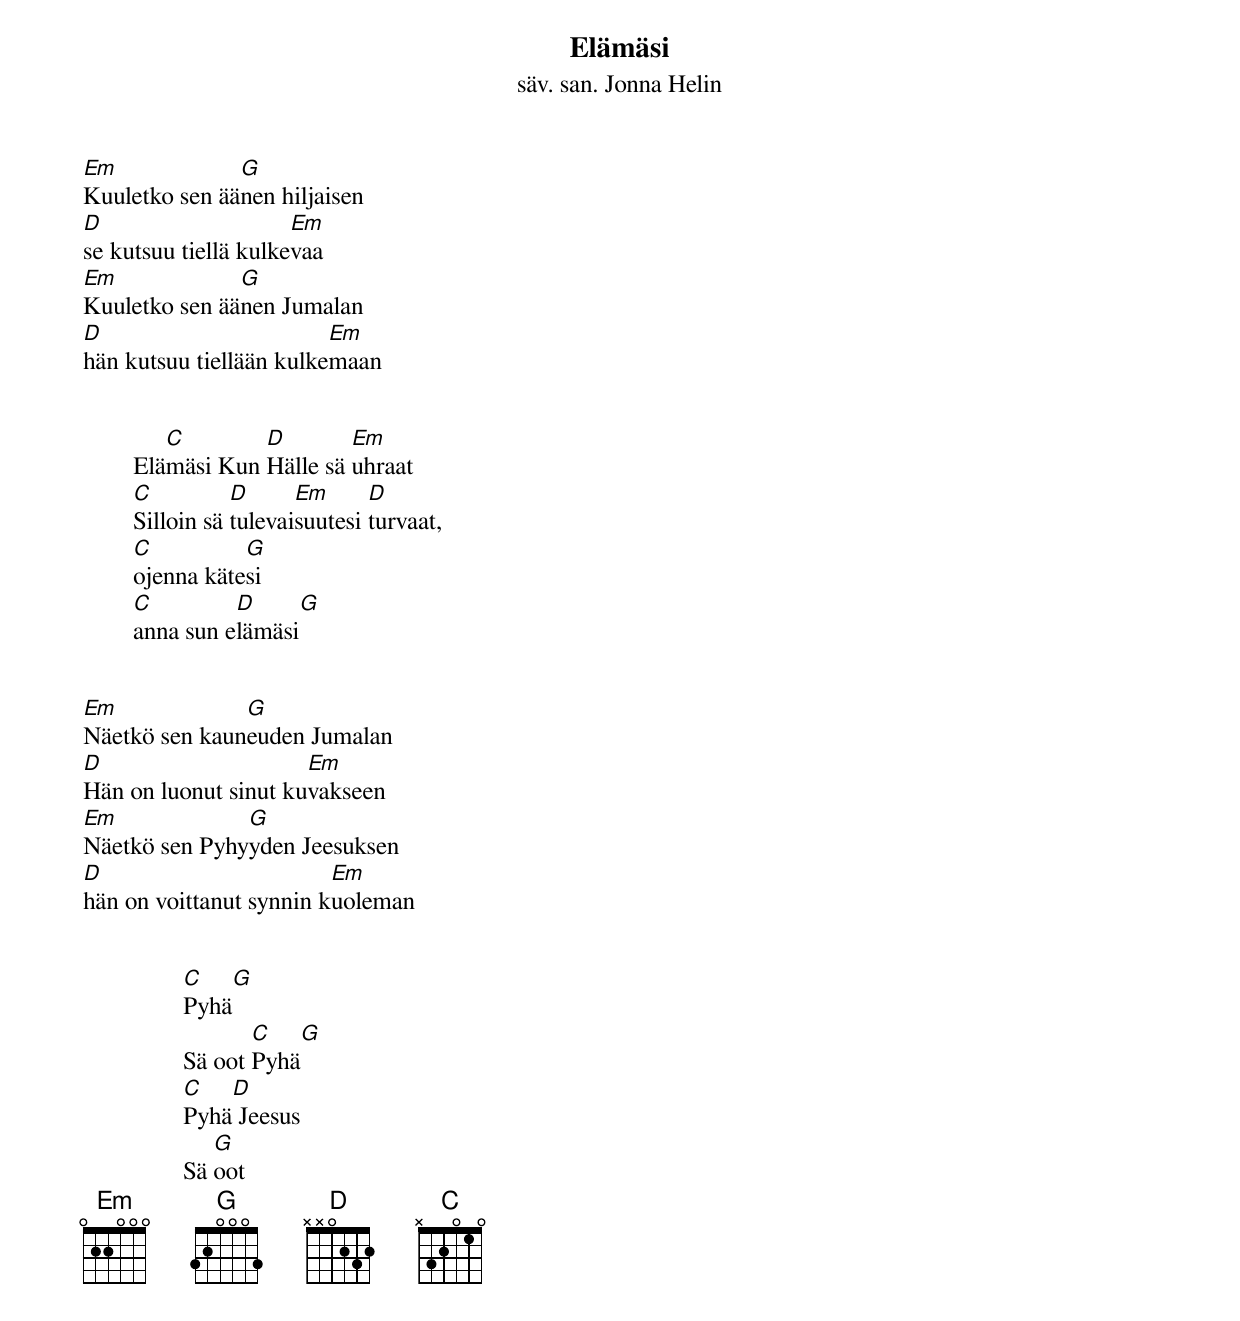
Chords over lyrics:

Elämäsi
säv. san. Jonna Helin

Em             G
Kuuletko sen äänen hiljaisen
D                     Em
se kutsuu tiellä kulkevaa
Em             G
Kuuletko sen äänen Jumalan
D                        Em
hän kutsuu tiellään kulkemaan


	   C        D        Em
	Elämäsi Kun Hälle sä uhraat
	C          D      Em      D
	Silloin sä tulevaisuutesi turvaat,
	C          G
	ojenna kätesi
	C         D     G
	anna sun elämäsi


Em             G
Näetkö sen kauneuden Jumalan
D                     Em
Hän on luonut sinut kuvakseen
Em             G
Näetkö sen Pyhyyden Jeesuksen
D                        Em
hän on voittanut synnin kuoleman


		C   G
		Pyhä
		       C   G
		Sä oot Pyhä
		C   D
		Pyhä Jeesus
		   G
		Sä oot
